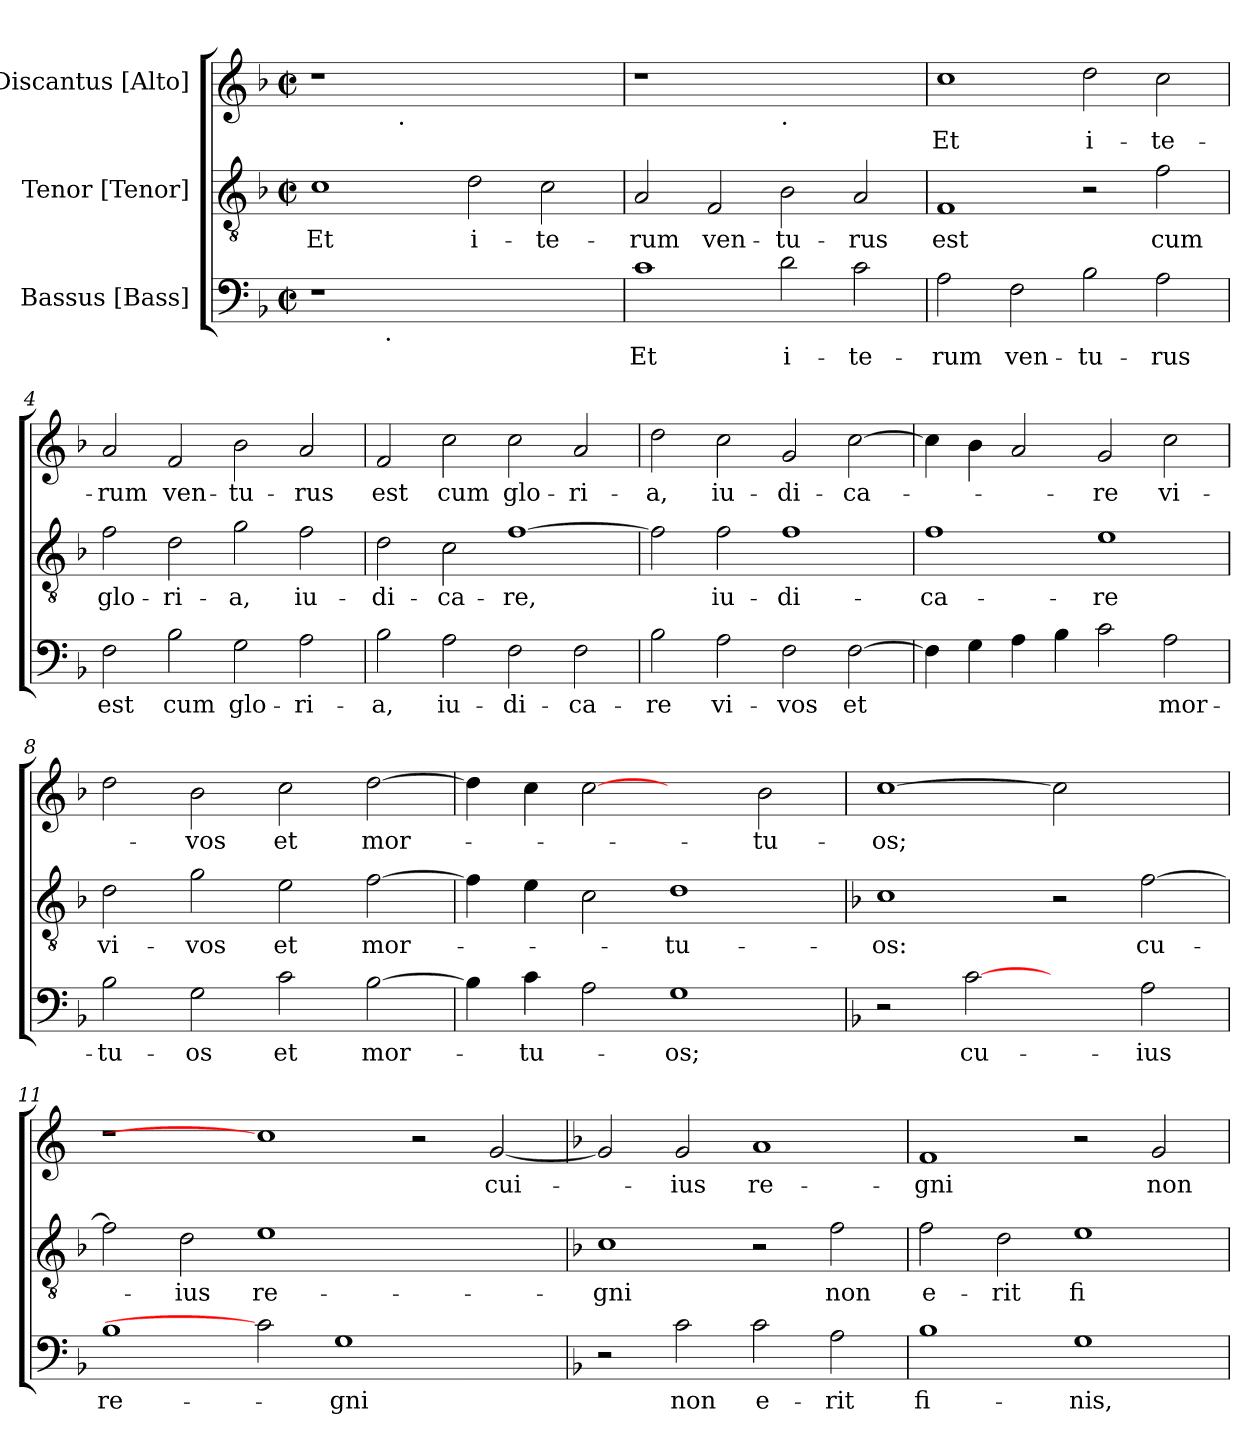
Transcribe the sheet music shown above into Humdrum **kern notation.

**kern	**text	**kern	**text	**kern	**text
*part3	*part3	*part2	*part2	*part1	*part1
*staff3	*staff3	*staff2	*staff2	*staff1	*staff1
*I"Bassus [Bass]	*	*I"Tenor [Tenor]	*	*I"Discantus [Alto]	*
*clefF4	*	*clefGv2	*	*clefG2	*
*k[b-]	*	*k[b-]	*	*k[b-]	*
*F:	*	*F:	*	*F:	*
*M2/2	*	*M2/2	*	*M2/2	*
*met(c|)	*	*met(c|)	*	*met(c|)	*
=1	=1	=1	=1	=1	=1
!	!	!	!LO:LY:b	!	!
*^	*	*	*	*^	*
1r	2ryy	.	1c	Et	1r	2ryy	.
!	!LO:TX:b:t=.	!	!	!	!	!	!
.	1.ryy	.	.	.	.	32ryy	.
!	!	!	!	!	!	!LO:TX:b:t=.	!
.	.	.	.	.	.	1ryy	.
!	!	!	!	!LO:LY:b	!	!	!
1ryy	.	.	2d\	i-	1ryy	.	.
!	!	!	!	!LO:LY:b	!	!	!
.	.	.	2c\	-te-	.	.	.
.	.	.	.	.	.	4...ryy	.
=2	=2	=2	=2	=2	=2	=2	=2
!	!	!LO:LY:b	!	!LO:LY:b	!	!	!
*v	*v	*	*	*	*v	*v	*
1c	Et	2A/	-rum	1r	.
!	!	!	!LO:LY:b	!	!
.	.	2F/	ven-	.	.
!	!	!	!	!LO:TX:b:t=.	!
!	!LO:LY:b	!	!LO:LY:b	!	!
2d\	i-	2B-\	-tu-	1ryy	.
!	!LO:LY:b	!	!LO:LY:b	!	!
2c\	-te-	2A/	-rus	.	.
=3	=3	=3	=3	=3	=3
!	!LO:LY:b	!	!LO:LY:b	!	!LO:LY:b
2A\	-rum	1F	est	1cc	Et
!	!LO:LY:b	!	!	!	!
2F\	ven-	.	.	.	.
!	!LO:LY:b	!	!	!	!LO:LY:b
2B-\	-tu-	2r	.	2dd\	i-
!	!LO:LY:b	!	!LO:LY:b	!	!LO:LY:b
2A\	-rus	2f\	cum	2cc\	-te-
!!LO:LB:g=z
=4	=4	=4	=4	=4	=4
!	!LO:LY:b	!	!LO:LY:b	!	!LO:LY:b
2F\	est	2f\	glo-	2a/	-rum
!	!LO:LY:b	!	!LO:LY:b	!	!LO:LY:b
2B-\	cum	2d\	-ri-	2f/	ven-
!	!LO:LY:b	!	!LO:LY:b	!	!LO:LY:b
2G\	glo-	2g\	-a,	2b-\	-tu-
!	!LO:LY:b	!	!LO:LY:b	!	!LO:LY:b
2A\	-ri-	2f\	iu-	2a/	-rus
=5	=5	=5	=5	=5	=5
!	!LO:LY:b	!	!LO:LY:b	!	!LO:LY:b
2B-\	-a,	2d\	-di-	2f/	est
!	!LO:LY:b	!	!LO:LY:b	!	!LO:LY:b
2A\	iu-	2c\	-ca-	2cc\	cum
!	!LO:LY:b	!	!LO:LY:b	!	!LO:LY:b
2F\	-di-	[>1f	-re,	2cc\	glo-
!	!LO:LY:b	!	!	!	!LO:LY:b
2F\	-ca-	.	.	2a/	-ri-
=6	=6	=6	=6	=6	=6
!	!LO:LY:b	!	!	!	!LO:LY:b
2B-\	-re	2f\]	.	2dd\	-a,
!	!LO:LY:b	!	!LO:LY:b	!	!LO:LY:b
2A\	vi-	2f\	iu-	2cc\	iu-
!	!LO:LY:b	!	!LO:LY:b	!	!LO:LY:b
2F\	-vos	1f	-di-	2g/	-di-
!	!LO:LY:b	!	!	!	!LO:LY:b
[>2F\	et	.	.	[>2cc\	-ca-
=7	=7	=7	=7	=7	=7
!	!	!	!LO:LY:b	!	!
4F\]	.	1f	-ca-	4cc\]	.
4G\	.	.	.	4b-\	.
4A\	.	.	.	2a/	.
4B-\	.	.	.	.	.
!	!	!	!LO:LY:b	!	!LO:LY:b
2c\	.	1e	-re	2g/	-re
!	!LO:LY:b	!	!	!	!LO:LY:b
2A\	mor-	.	.	2cc\	vi-
!!LO:LB:g=z
=8	=8	=8	=8	=8	=8
!	!LO:LY:b	!	!LO:LY:b	!	!
2B-\	-tu-	2d\	vi-	2dd\	.
!	!LO:LY:b	!	!LO:LY:b	!	!LO:LY:b
2G\	-os	2g\	-vos	2b-\	-vos
!	!LO:LY:b	!	!LO:LY:b	!	!LO:LY:b
2c\	et	2e\	et	2cc\	et
!	!LO:LY:b	!	!LO:LY:b	!	!LO:LY:b
[>2B-\	mor-	[>2f\	mor-	[>2dd\	mor-
=9	=9	=9	=9	=9	=9
4B-\]	.	4f\]	.	4dd\]	.
!	!LO:LY:b	!	!	!	!
4c\	-tu-	4e\	.	4cc\	.
2A\	.	2c\	.	[2cc	.
!	!LO:LY:b	!	!LO:LY:b	!	!
1G	-os;	1d	-tu-	2ryy	.
!	!	!	!	!	!LO:LY:b
.	.	.	.	2b-\	-tu-
=10	=10	=10	=10	=10	=10
*	*	*	*	*k[]	*
*	*	*	*	*C:	*
!	!	!	!LO:LY:b	!	!LO:LY:b
2r	.	1c	-os:	[1cc	-os;
!	!LO:LY:b	!	!	!	!
[2c	cu-	.	.	.	.
2ryy	.	2r	.	2cc]	.
!	!LO:LY:b	!	!LO:LY:b	!	!
2A\	-ius	[>2f\	cu-	2ryy	.
=11	=11	=11	=11	=11	=11
!	!LO:LY:b	!	!	!	!
1B-	re-	2f\]	.	1r	.
!	!	!	!LO:LY:b	!	!
.	.	2d\	-ius	.	.
!	!	!	!LO:LY:b	!	!
2c]	.	1e	re-	1cc]	.
!	!LO:LY:b	!	!	!	!
1G	-gni	.	.	.	.
.	.	1ryy	.	2r	.
!	!	!	!	!	!LO:LY:b
2ryy	.	.	.	[<2g/	cui-
!!LO:LB:g=z
=12	=12	=12	=12	=12	=12
*	*	*	*	*k[b-]	*
*	*	*	*	*F:	*
!	!	!	!LO:LY:b	!	!
2r	.	1c	-gni	2g/]	.
!	!LO:LY:b	!	!	!	!LO:LY:b
2c\	non	.	.	2g/	-ius
!	!LO:LY:b	!	!	!	!LO:LY:b
2c\	e-	2r	.	1a	re-
!	!LO:LY:b	!	!LO:LY:b	!	!
2A\	-rit	2f\	non	.	.
=13	=13	=13	=13	=13	=13
!	!LO:LY:b	!	!LO:LY:b	!	!LO:LY:b
1B-	fi-	2f\	e-	1f	-gni
!	!	!	!LO:LY:b	!	!
.	.	2d\	-rit	.	.
!	!LO:LY:b	!	!LO:LY:b	!	!
1G	-nis,	1e	fi-	2r	.
!	!	!	!	!	!LO:LY:b
.	.	.	.	2g/	non
=	=	=	=	=	=
*-	*-	*-	*-	*-	*-
